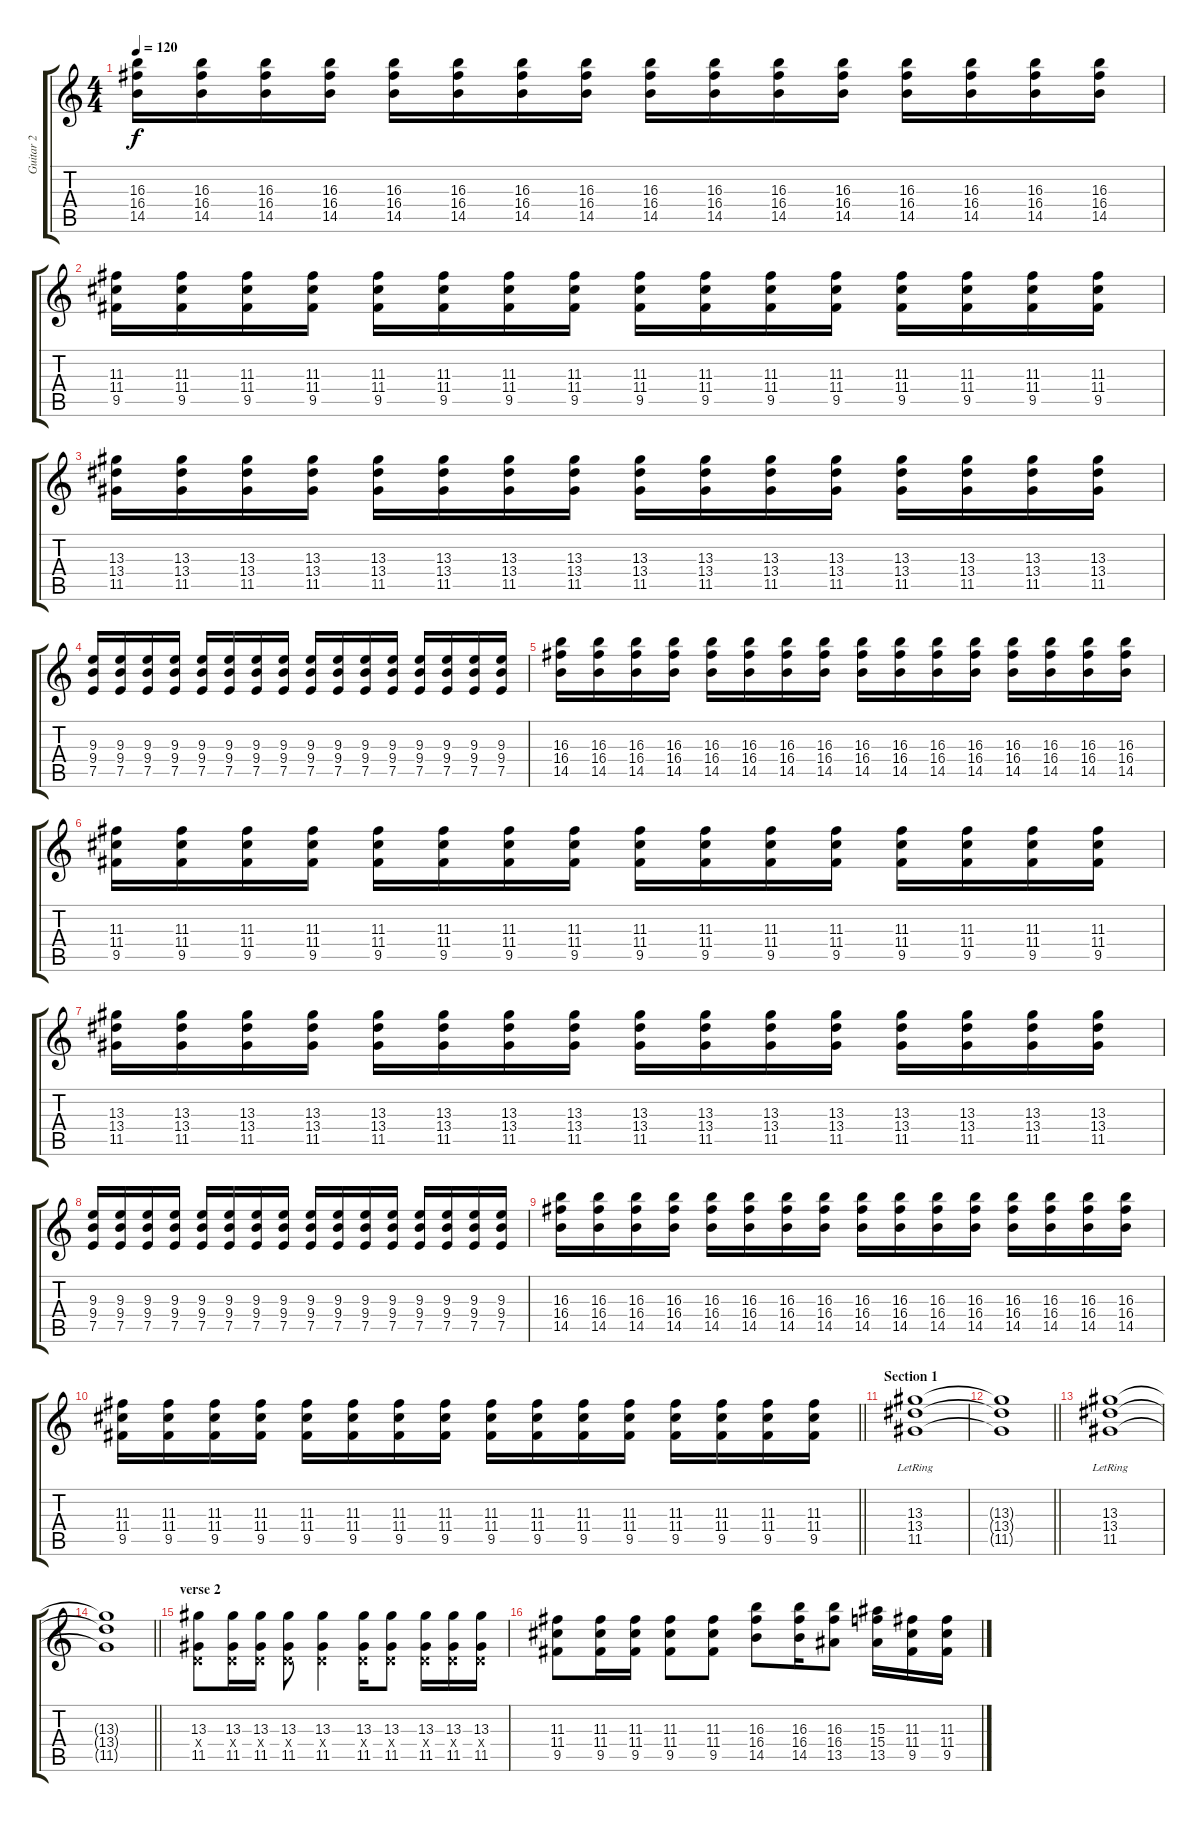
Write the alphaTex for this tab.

\track ("Guitar 2" "Guitar 2") {instrument distortionguitar}
\staff {score tabs}
\tuning (E4 B3 G3 D3 A2 E2) {hide}
\ts (4 4)
\tempo 120
\clef g2
\ks c
(16.3 16.4 14.5).16{dy f} (16.3 16.4 14.5).16 (16.3 16.4 14.5).16 (16.3 16.4 14.5).16 (16.3 16.4 14.5).16 (16.3 16.4 14.5).16 (16.3 16.4 14.5).16 (16.3 16.4 14.5).16 (16.3 16.4 14.5).16 (16.3 16.4 14.5).16 (16.3 16.4 14.5).16 (16.3 16.4 14.5).16 (16.3 16.4 14.5).16 (16.3 16.4 14.5).16 (16.3 16.4 14.5).16 (16.3 16.4 14.5).16 |
(11.3 11.4 9.5).16 (11.3 11.4 9.5).16 (11.3 11.4 9.5).16 (11.3 11.4 9.5).16 (11.3 11.4 9.5).16 (11.3 11.4 9.5).16 (11.3 11.4 9.5).16 (11.3 11.4 9.5).16 (11.3 11.4 9.5).16 (11.3 11.4 9.5).16 (11.3 11.4 9.5).16 (11.3 11.4 9.5).16 (11.3 11.4 9.5).16 (11.3 11.4 9.5).16 (11.3 11.4 9.5).16 (11.3 11.4 9.5).16 |
(13.3 13.4 11.5).16 (13.3 13.4 11.5).16 (13.3 13.4 11.5).16 (13.3 13.4 11.5).16 (13.3 13.4 11.5).16 (13.3 13.4 11.5).16 (13.3 13.4 11.5).16 (13.3 13.4 11.5).16 (13.3 13.4 11.5).16 (13.3 13.4 11.5).16 (13.3 13.4 11.5).16 (13.3 13.4 11.5).16 (13.3 13.4 11.5).16 (13.3 13.4 11.5).16 (13.3 13.4 11.5).16 (13.3 13.4 11.5).16 |
(9.3 9.4 7.5).16 (9.3 9.4 7.5).16 (9.3 9.4 7.5).16 (9.3 9.4 7.5).16 (9.3 9.4 7.5).16 (9.3 9.4 7.5).16 (9.3 9.4 7.5).16 (9.3 9.4 7.5).16 (9.3 9.4 7.5).16 (9.3 9.4 7.5).16 (9.3 9.4 7.5).16 (9.3 9.4 7.5).16 (9.3 9.4 7.5).16 (9.3 9.4 7.5).16 (9.3 9.4 7.5).16 (9.3 9.4 7.5).16 |
(16.3 16.4 14.5).16 (16.3 16.4 14.5).16 (16.3 16.4 14.5).16 (16.3 16.4 14.5).16 (16.3 16.4 14.5).16 (16.3 16.4 14.5).16 (16.3 16.4 14.5).16 (16.3 16.4 14.5).16 (16.3 16.4 14.5).16 (16.3 16.4 14.5).16 (16.3 16.4 14.5).16 (16.3 16.4 14.5).16 (16.3 16.4 14.5).16 (16.3 16.4 14.5).16 (16.3 16.4 14.5).16 (16.3 16.4 14.5).16 |
(11.3 11.4 9.5).16 (11.3 11.4 9.5).16 (11.3 11.4 9.5).16 (11.3 11.4 9.5).16 (11.3 11.4 9.5).16 (11.3 11.4 9.5).16 (11.3 11.4 9.5).16 (11.3 11.4 9.5).16 (11.3 11.4 9.5).16 (11.3 11.4 9.5).16 (11.3 11.4 9.5).16 (11.3 11.4 9.5).16 (11.3 11.4 9.5).16 (11.3 11.4 9.5).16 (11.3 11.4 9.5).16 (11.3 11.4 9.5).16 |
(13.3 13.4 11.5).16 (13.3 13.4 11.5).16 (13.3 13.4 11.5).16 (13.3 13.4 11.5).16 (13.3 13.4 11.5).16 (13.3 13.4 11.5).16 (13.3 13.4 11.5).16 (13.3 13.4 11.5).16 (13.3 13.4 11.5).16 (13.3 13.4 11.5).16 (13.3 13.4 11.5).16 (13.3 13.4 11.5).16 (13.3 13.4 11.5).16 (13.3 13.4 11.5).16 (13.3 13.4 11.5).16 (13.3 13.4 11.5).16 |
(9.3 9.4 7.5).16 (9.3 9.4 7.5).16 (9.3 9.4 7.5).16 (9.3 9.4 7.5).16 (9.3 9.4 7.5).16 (9.3 9.4 7.5).16 (9.3 9.4 7.5).16 (9.3 9.4 7.5).16 (9.3 9.4 7.5).16 (9.3 9.4 7.5).16 (9.3 9.4 7.5).16 (9.3 9.4 7.5).16 (9.3 9.4 7.5).16 (9.3 9.4 7.5).16 (9.3 9.4 7.5).16 (9.3 9.4 7.5).16 |
(16.3 16.4 14.5).16 (16.3 16.4 14.5).16 (16.3 16.4 14.5).16 (16.3 16.4 14.5).16 (16.3 16.4 14.5).16 (16.3 16.4 14.5).16 (16.3 16.4 14.5).16 (16.3 16.4 14.5).16 (16.3 16.4 14.5).16 (16.3 16.4 14.5).16 (16.3 16.4 14.5).16 (16.3 16.4 14.5).16 (16.3 16.4 14.5).16 (16.3 16.4 14.5).16 (16.3 16.4 14.5).16 (16.3 16.4 14.5).16 |
\barLineRight lightlight
(11.3 11.4 9.5).16 (11.3 11.4 9.5).16 (11.3 11.4 9.5).16 (11.3 11.4 9.5).16 (11.3 11.4 9.5).16 (11.3 11.4 9.5).16 (11.3 11.4 9.5).16 (11.3 11.4 9.5).16 (11.3 11.4 9.5).16 (11.3 11.4 9.5).16 (11.3 11.4 9.5).16 (11.3 11.4 9.5).16 (11.3 11.4 9.5).16 (11.3 11.4 9.5).16 (11.3 11.4 9.5).16 (11.3 11.4 9.5).16 |
\section ("" "Section 1")
(13.3{lr} 13.4{lr} 11.5{lr}).1 |
\barLineRight lightlight
(13.3{t} 13.4{t} 11.5{t}).1 |
(13.3{lr} 13.4{lr} 11.5{lr}).1 |
\barLineRight lightlight
(13.3{t} 13.4{t} 11.5{t}).1 |
\section ("" "verse 2")
(13.3 0.4{x} 11.5).8 (13.3 0.4{x} 11.5).16 (13.3 0.4{x} 11.5).16 (13.3 0.4{x} 11.5).8 (13.3 0.4{x} 11.5).4 (13.3 0.4{x} 11.5).16 (13.3 0.4{x} 11.5).8 (13.3 0.4{x} 11.5).16 (13.3 0.4{x} 11.5).16 (13.3 0.4{x} 11.5).16 |
(11.3 11.4 9.5).8 (11.3 11.4 9.5).16 (11.3 11.4 9.5).16 (11.3 11.4 9.5).8 (11.3 11.4 9.5).8 (16.3 16.4 14.5).8 (16.3 16.4 14.5).16 (16.3 16.4 13.5).8 (15.3 15.4 13.5).16 (11.3 11.4 9.5).16 (11.3 11.4 9.5).16
